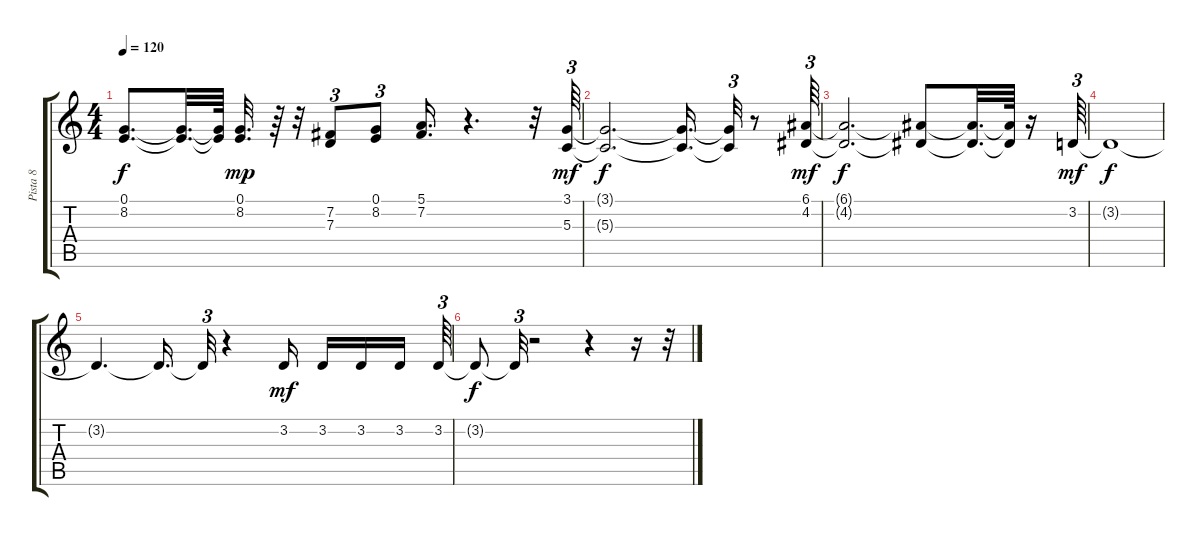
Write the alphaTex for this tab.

\track ("Pista 8" "Pista 8") {instrument pad3polysynth}
\staff {score tabs}
\tuning (E4 B3 G3 D3 A2 E2) {hide}
\ts (4 4)
\tempo 120
\clef g2
\ks c
(0.1{t} 8.2{t}).8{d dy f} (0.1{t} 8.2{t}).32{d} (0.1{t} 8.2{t}).64 (0.1 8.2).32{d dy mp} r.64 r.32 (7.2 7.3).8{tu (3 2)} (0.1 8.2).8{tu (3 2)} (5.1 7.2).16{d} r.4{d} r.32 (3.1 5.3).64{tu (3 2) dy mf} |
(3.1{t} 5.3{t}).2{d dy f} (3.1{t} 5.3{t}).16{d} (3.1{t} 5.3{t}).32{tu (3 2)} r.8 (6.1 4.2).64{tu (3 2) dy mf} |
(6.1{t} 4.2{t}).2{d dy f} (6.1{t} 4.2{t}).8 (6.1{t} 4.2{t}).32{d} (6.1{t} 4.2{t}).64 r.16 3.2.64{tu (3 2) dy mf} |
3.2{t}.1{dy f} |
3.2{t}.4{d} 3.2{t}.16{d} 3.2{t}.32{tu (3 2)} r.4 3.2.16{dy mf} 3.2.16 3.2.16 3.2.16 3.2.64{tu (3 2)} |
3.2{t}.8{dy f} 3.2{t}.32{tu (3 2)} r.2 r.4 r.16 r.32
